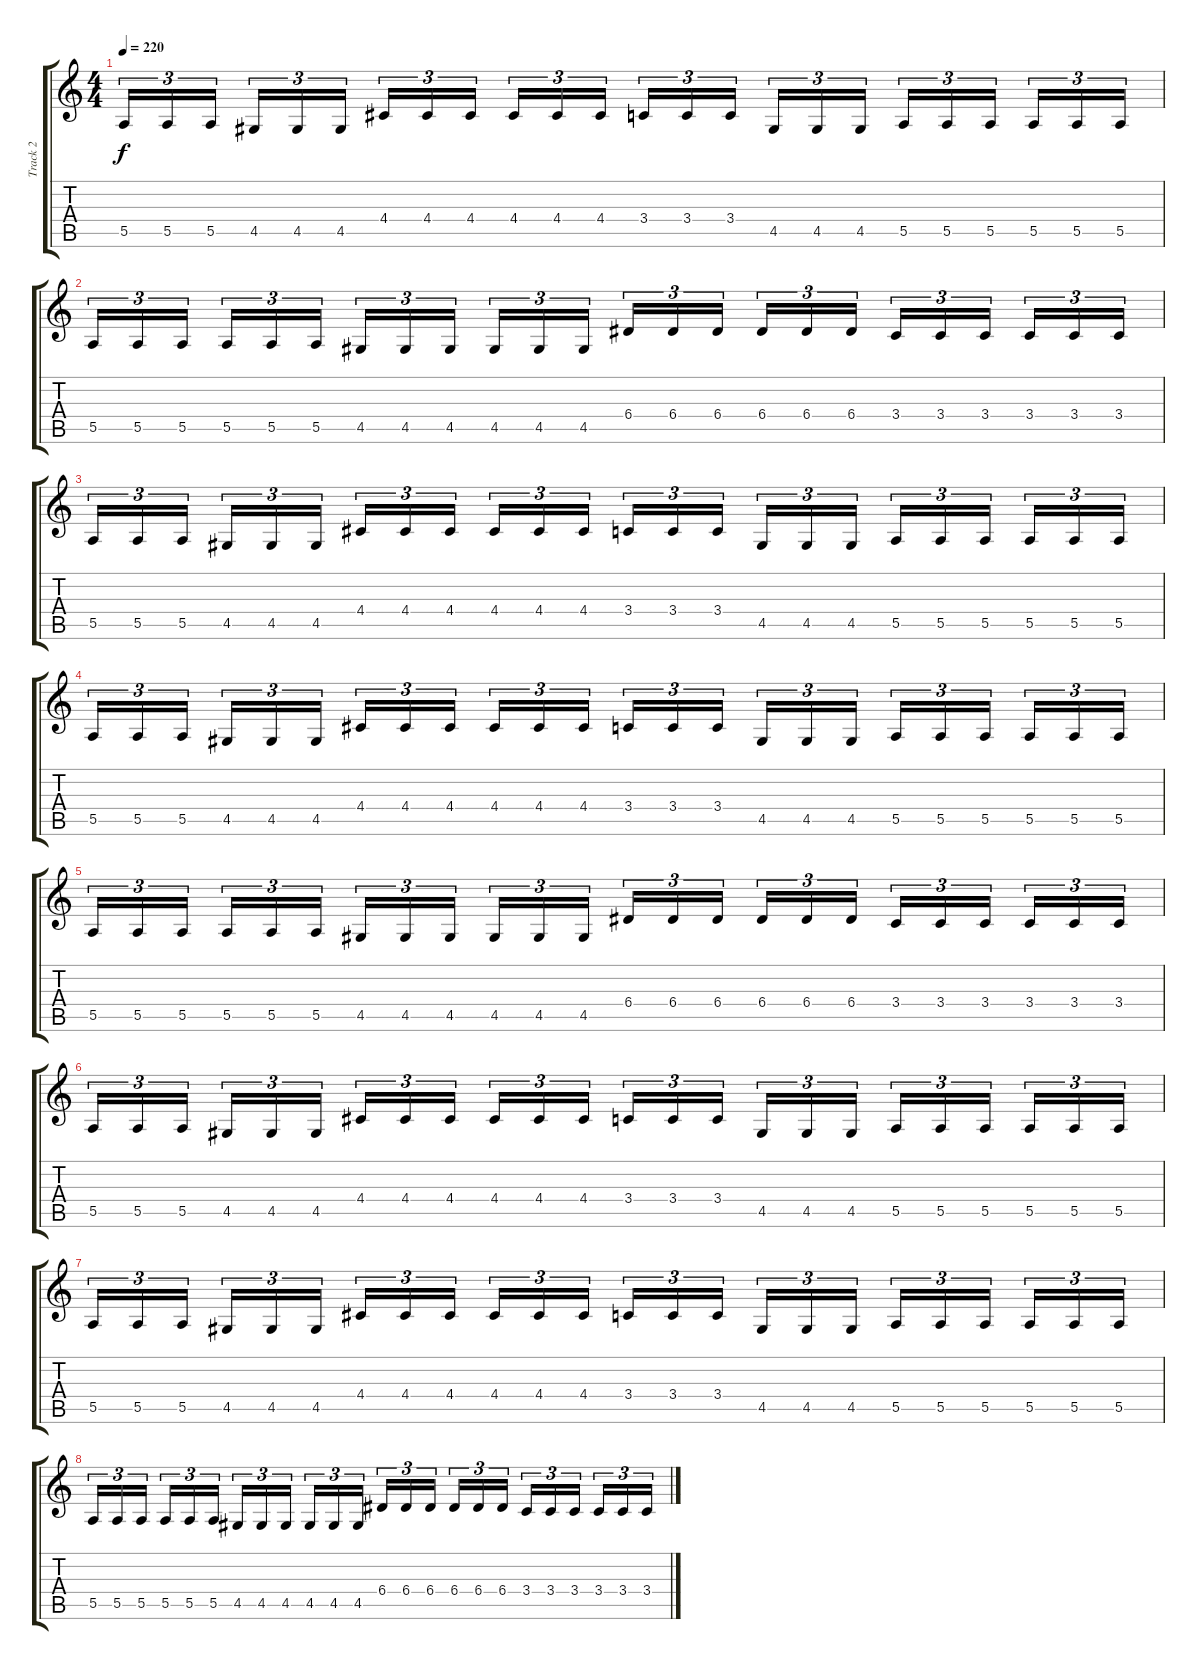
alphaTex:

\track ("Track 2" "Track 2") {instrument distortionguitar}
\staff {score tabs}
\tuning (B3 Gb3 D3 A2 E2 B1) {hide}
\ts (4 4)
\tempo 220
\clef g2
\ks c
5.5.16{tu (3 2) dy f} 5.5.16{tu (3 2)} 5.5.16{tu (3 2)} 4.5.16{tu (3 2)} 4.5.16{tu (3 2)} 4.5.16{tu (3 2)} 4.4.16{tu (3 2)} 4.4.16{tu (3 2)} 4.4.16{tu (3 2)} 4.4.16{tu (3 2)} 4.4.16{tu (3 2)} 4.4.16{tu (3 2)} 3.4.16{tu (3 2)} 3.4.16{tu (3 2)} 3.4.16{tu (3 2)} 4.5.16{tu (3 2)} 4.5.16{tu (3 2)} 4.5.16{tu (3 2)} 5.5.16{tu (3 2)} 5.5.16{tu (3 2)} 5.5.16{tu (3 2)} 5.5.16{tu (3 2)} 5.5.16{tu (3 2)} 5.5.16{tu (3 2)} |
5.5.16{tu (3 2)} 5.5.16{tu (3 2)} 5.5.16{tu (3 2)} 5.5.16{tu (3 2)} 5.5.16{tu (3 2)} 5.5.16{tu (3 2)} 4.5.16{tu (3 2)} 4.5.16{tu (3 2)} 4.5.16{tu (3 2)} 4.5.16{tu (3 2)} 4.5.16{tu (3 2)} 4.5.16{tu (3 2)} 6.4.16{tu (3 2)} 6.4.16{tu (3 2)} 6.4.16{tu (3 2)} 6.4.16{tu (3 2)} 6.4.16{tu (3 2)} 6.4.16{tu (3 2)} 3.4.16{tu (3 2)} 3.4.16{tu (3 2)} 3.4.16{tu (3 2)} 3.4.16{tu (3 2)} 3.4.16{tu (3 2)} 3.4.16{tu (3 2)} |
5.5.16{tu (3 2)} 5.5.16{tu (3 2)} 5.5.16{tu (3 2)} 4.5.16{tu (3 2)} 4.5.16{tu (3 2)} 4.5.16{tu (3 2)} 4.4.16{tu (3 2)} 4.4.16{tu (3 2)} 4.4.16{tu (3 2)} 4.4.16{tu (3 2)} 4.4.16{tu (3 2)} 4.4.16{tu (3 2)} 3.4.16{tu (3 2)} 3.4.16{tu (3 2)} 3.4.16{tu (3 2)} 4.5.16{tu (3 2)} 4.5.16{tu (3 2)} 4.5.16{tu (3 2)} 5.5.16{tu (3 2)} 5.5.16{tu (3 2)} 5.5.16{tu (3 2)} 5.5.16{tu (3 2)} 5.5.16{tu (3 2)} 5.5.16{tu (3 2)} |
5.5.16{tu (3 2)} 5.5.16{tu (3 2)} 5.5.16{tu (3 2)} 4.5.16{tu (3 2)} 4.5.16{tu (3 2)} 4.5.16{tu (3 2)} 4.4.16{tu (3 2)} 4.4.16{tu (3 2)} 4.4.16{tu (3 2)} 4.4.16{tu (3 2)} 4.4.16{tu (3 2)} 4.4.16{tu (3 2)} 3.4.16{tu (3 2)} 3.4.16{tu (3 2)} 3.4.16{tu (3 2)} 4.5.16{tu (3 2)} 4.5.16{tu (3 2)} 4.5.16{tu (3 2)} 5.5.16{tu (3 2)} 5.5.16{tu (3 2)} 5.5.16{tu (3 2)} 5.5.16{tu (3 2)} 5.5.16{tu (3 2)} 5.5.16{tu (3 2)} |
5.5.16{tu (3 2)} 5.5.16{tu (3 2)} 5.5.16{tu (3 2)} 5.5.16{tu (3 2)} 5.5.16{tu (3 2)} 5.5.16{tu (3 2)} 4.5.16{tu (3 2)} 4.5.16{tu (3 2)} 4.5.16{tu (3 2)} 4.5.16{tu (3 2)} 4.5.16{tu (3 2)} 4.5.16{tu (3 2)} 6.4.16{tu (3 2)} 6.4.16{tu (3 2)} 6.4.16{tu (3 2)} 6.4.16{tu (3 2)} 6.4.16{tu (3 2)} 6.4.16{tu (3 2)} 3.4.16{tu (3 2)} 3.4.16{tu (3 2)} 3.4.16{tu (3 2)} 3.4.16{tu (3 2)} 3.4.16{tu (3 2)} 3.4.16{tu (3 2)} |
5.5.16{tu (3 2)} 5.5.16{tu (3 2)} 5.5.16{tu (3 2)} 4.5.16{tu (3 2)} 4.5.16{tu (3 2)} 4.5.16{tu (3 2)} 4.4.16{tu (3 2)} 4.4.16{tu (3 2)} 4.4.16{tu (3 2)} 4.4.16{tu (3 2)} 4.4.16{tu (3 2)} 4.4.16{tu (3 2)} 3.4.16{tu (3 2)} 3.4.16{tu (3 2)} 3.4.16{tu (3 2)} 4.5.16{tu (3 2)} 4.5.16{tu (3 2)} 4.5.16{tu (3 2)} 5.5.16{tu (3 2)} 5.5.16{tu (3 2)} 5.5.16{tu (3 2)} 5.5.16{tu (3 2)} 5.5.16{tu (3 2)} 5.5.16{tu (3 2)} |
5.5.16{tu (3 2)} 5.5.16{tu (3 2)} 5.5.16{tu (3 2)} 4.5.16{tu (3 2)} 4.5.16{tu (3 2)} 4.5.16{tu (3 2)} 4.4.16{tu (3 2)} 4.4.16{tu (3 2)} 4.4.16{tu (3 2)} 4.4.16{tu (3 2)} 4.4.16{tu (3 2)} 4.4.16{tu (3 2)} 3.4.16{tu (3 2)} 3.4.16{tu (3 2)} 3.4.16{tu (3 2)} 4.5.16{tu (3 2)} 4.5.16{tu (3 2)} 4.5.16{tu (3 2)} 5.5.16{tu (3 2)} 5.5.16{tu (3 2)} 5.5.16{tu (3 2)} 5.5.16{tu (3 2)} 5.5.16{tu (3 2)} 5.5.16{tu (3 2)} |
5.5.16{tu (3 2)} 5.5.16{tu (3 2)} 5.5.16{tu (3 2)} 5.5.16{tu (3 2)} 5.5.16{tu (3 2)} 5.5.16{tu (3 2)} 4.5.16{tu (3 2)} 4.5.16{tu (3 2)} 4.5.16{tu (3 2)} 4.5.16{tu (3 2)} 4.5.16{tu (3 2)} 4.5.16{tu (3 2)} 6.4.16{tu (3 2)} 6.4.16{tu (3 2)} 6.4.16{tu (3 2)} 6.4.16{tu (3 2)} 6.4.16{tu (3 2)} 6.4.16{tu (3 2)} 3.4.16{tu (3 2)} 3.4.16{tu (3 2)} 3.4.16{tu (3 2)} 3.4.16{tu (3 2)} 3.4.16{tu (3 2)} 3.4.16{tu (3 2)}
